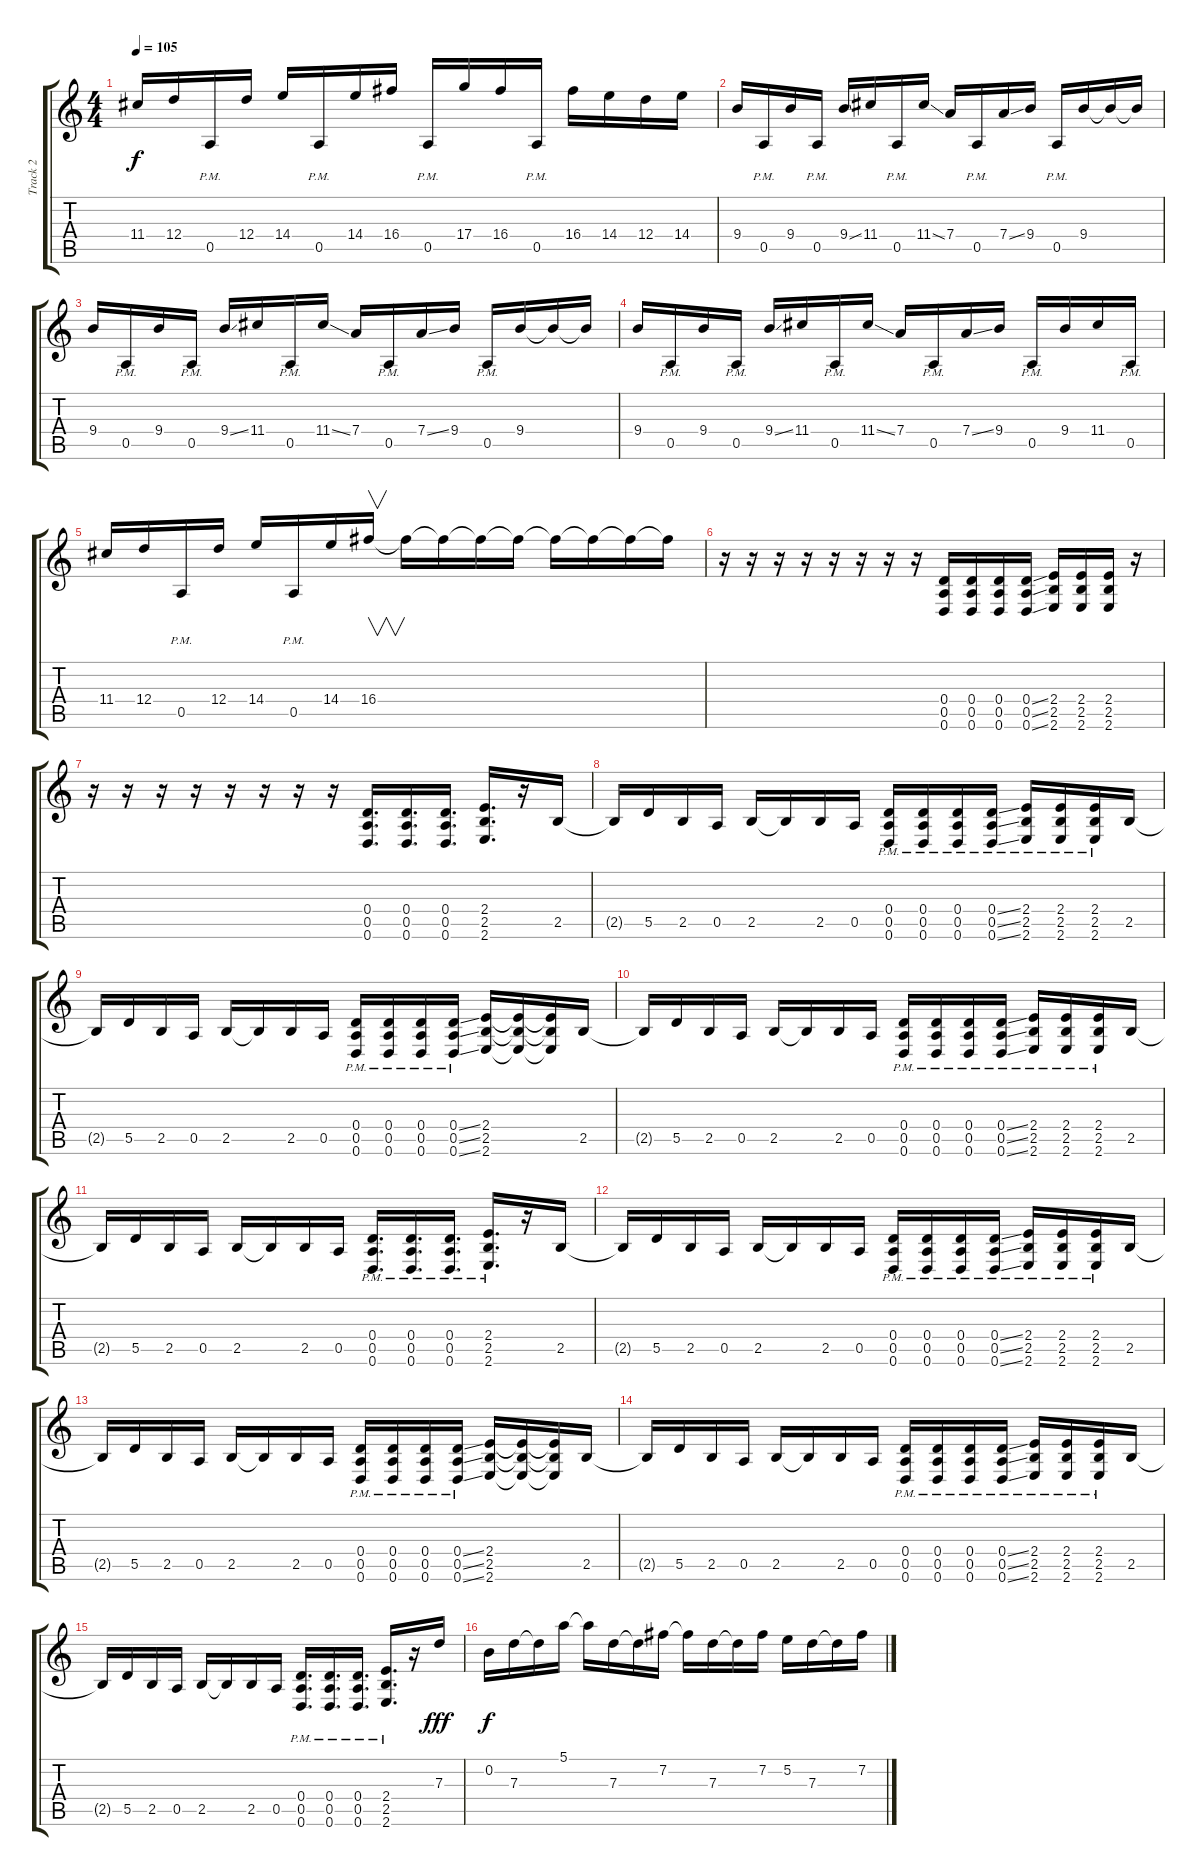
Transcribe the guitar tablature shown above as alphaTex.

\track ("Track 2" "Track 2") {instrument distortionguitar}
\staff {score tabs}
\tuning (E4 B3 G3 D3 A2 D2) {hide}
\ts (4 4)
\tempo 105
\clef g2
\ks c
11.4.16{dy f} 12.4.16 0.5{pm}.16 12.4.16 14.4.16 0.5{pm}.16 14.4.16 16.4.16 0.5{pm}.16 17.4.16 16.4.16 0.5{pm}.16 16.4.16 14.4.16 12.4.16 14.4.16 |
9.4.16 0.5{pm}.16 9.4.16 0.5{pm}.16 9.4{ss}.16 11.4.16 0.5{pm}.16 11.4{ss}.16 7.4.16 0.5{pm}.16 7.4{ss}.16 9.4.16 0.5{pm}.16 9.4.16 9.4{t}.16 9.4{t}.16 |
9.4.16 0.5{pm}.16 9.4.16 0.5{pm}.16 9.4{ss}.16 11.4.16 0.5{pm}.16 11.4{ss}.16 7.4.16 0.5{pm}.16 7.4{ss}.16 9.4.16 0.5{pm}.16 9.4.16 9.4{t}.16 9.4{t}.16 |
9.4.16 0.5{pm}.16 9.4.16 0.5{pm}.16 9.4{ss}.16 11.4.16 0.5{pm}.16 11.4{ss}.16 7.4.16 0.5{pm}.16 7.4{ss}.16 9.4.16 0.5{pm}.16 9.4.16 11.4.16 0.5{pm}.16 |
11.4.16 12.4.16 0.5{pm}.16 12.4.16 14.4.16 0.5{pm}.16 14.4.16 16.4.16{v} 16.4{t}.16 16.4{t}.16 16.4{t}.16 16.4{t}.16 16.4{t}.16 16.4{t}.16 16.4{t}.16 16.4{t}.16 |
r.16 r.16 r.16 r.16 r.16 r.16 r.16 r.16 (0.4 0.5 0.6).16 (0.4 0.5 0.6).16 (0.4 0.5 0.6).16 (0.4{ss} 0.5{ss} 0.6{ss}).16 (2.4 2.5 2.6).16 (2.4 2.5 2.6).16 (2.4 2.5 2.6).16 r.16 |
r.16 r.16 r.16 r.16 r.16 r.16 r.16 r.16 (0.4 0.5 0.6).16{d} (0.4 0.5 0.6).16{d} (0.4 0.5 0.6).16{d} (2.4 2.5 2.6).16{d} r.16 2.5.16 |
2.5{t}.16 5.5.16 2.5.16 0.5.16 2.5.16 2.5{t}.16 2.5.16 0.5.16 (0.4{pm} 0.5{pm} 0.6{pm}).16 (0.4{pm} 0.5{pm} 0.6{pm}).16 (0.4{pm} 0.5{pm} 0.6{pm}).16 (0.4{ss pm} 0.5{ss pm} 0.6{ss pm}).16 (2.4{pm} 2.5{pm} 2.6{pm}).16 (2.4{pm} 2.5{pm} 2.6{pm}).16 (2.4{pm} 2.5{pm} 2.6{pm}).16 2.5.16 |
2.5{t}.16 5.5.16 2.5.16 0.5.16 2.5.16 2.5{t}.16 2.5.16 0.5.16 (0.4{pm} 0.5{pm} 0.6{pm}).16 (0.4{pm} 0.5{pm} 0.6{pm}).16 (0.4{pm} 0.5{pm} 0.6{pm}).16 (0.4{ss pm} 0.5{ss pm} 0.6{ss pm}).16 (2.4 2.5 2.6).16 (2.4{t} 2.5{t} 2.6{t}).16 (2.4{t} 2.5{t} 2.6{t}).16 2.5.16 |
2.5{t}.16 5.5.16 2.5.16 0.5.16 2.5.16 2.5{t}.16 2.5.16 0.5.16 (0.4{pm} 0.5{pm} 0.6{pm}).16 (0.4{pm} 0.5{pm} 0.6{pm}).16 (0.4{pm} 0.5{pm} 0.6{pm}).16 (0.4{ss pm} 0.5{ss pm} 0.6{ss pm}).16 (2.4{pm} 2.5{pm} 2.6{pm}).16 (2.4{pm} 2.5{pm} 2.6{pm}).16 (2.4{pm} 2.5{pm} 2.6{pm}).16 2.5.16 |
2.5{t}.16 5.5.16 2.5.16 0.5.16 2.5.16 2.5{t}.16 2.5.16 0.5.16 (0.4{pm} 0.5{pm} 0.6{pm}).16{d} (0.4{pm} 0.5{pm} 0.6{pm}).16{d} (0.4{pm} 0.5{pm} 0.6{pm}).16{d} (2.4{pm} 2.5{pm} 2.6{pm}).16{d} r.16 2.5.16 |
2.5{t}.16 5.5.16 2.5.16 0.5.16 2.5.16 2.5{t}.16 2.5.16 0.5.16 (0.4{pm} 0.5{pm} 0.6{pm}).16 (0.4{pm} 0.5{pm} 0.6{pm}).16 (0.4{pm} 0.5{pm} 0.6{pm}).16 (0.4{ss pm} 0.5{ss pm} 0.6{ss pm}).16 (2.4{pm} 2.5{pm} 2.6{pm}).16 (2.4{pm} 2.5{pm} 2.6{pm}).16 (2.4{pm} 2.5{pm} 2.6{pm}).16 2.5.16 |
2.5{t}.16 5.5.16 2.5.16 0.5.16 2.5.16 2.5{t}.16 2.5.16 0.5.16 (0.4{pm} 0.5{pm} 0.6{pm}).16 (0.4{pm} 0.5{pm} 0.6{pm}).16 (0.4{pm} 0.5{pm} 0.6{pm}).16 (0.4{ss pm} 0.5{ss pm} 0.6{ss pm}).16 (2.4 2.5 2.6).16 (2.4{t} 2.5{t} 2.6{t}).16 (2.4{t} 2.5{t} 2.6{t}).16 2.5.16 |
2.5{t}.16 5.5.16 2.5.16 0.5.16 2.5.16 2.5{t}.16 2.5.16 0.5.16 (0.4{pm} 0.5{pm} 0.6{pm}).16 (0.4{pm} 0.5{pm} 0.6{pm}).16 (0.4{pm} 0.5{pm} 0.6{pm}).16 (0.4{ss pm} 0.5{ss pm} 0.6{ss pm}).16 (2.4{pm} 2.5{pm} 2.6{pm}).16 (2.4{pm} 2.5{pm} 2.6{pm}).16 (2.4{pm} 2.5{pm} 2.6{pm}).16 2.5.16 |
2.5{t}.16 5.5.16 2.5.16 0.5.16 2.5.16 2.5{t}.16 2.5.16 0.5.16 (0.4{pm} 0.5{pm} 0.6{pm}).16{d} (0.4{pm} 0.5{pm} 0.6{pm}).16{d} (0.4{pm} 0.5{pm} 0.6{pm}).16{d} (2.4{pm} 2.5{pm} 2.6{pm}).16{d} r.16 7.3.16{dy fff} |
0.2.16{dy f} 7.3.16 7.3{t}.16 5.1.16 5.1{t}.16 7.3.16 7.3{t}.16 7.2.16 7.2{t}.16 7.3.16 7.3{t}.16 7.2.16 5.2.16 7.3.16 7.3{t}.16 7.2.16
